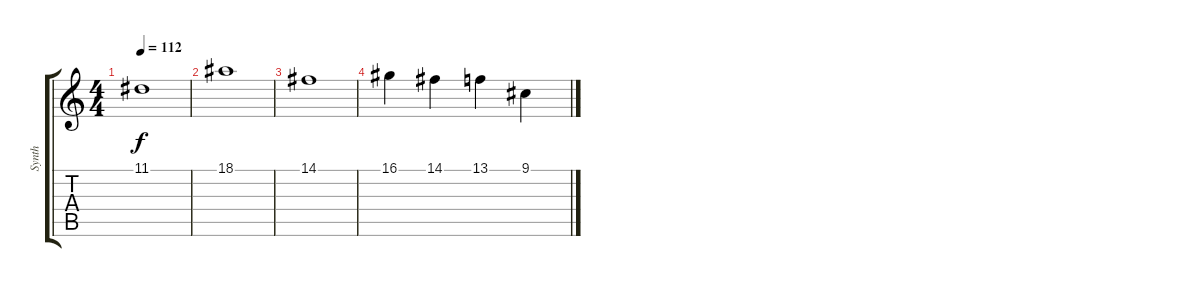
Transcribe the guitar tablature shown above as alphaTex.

\track ("Synth" "Synth") {instrument lead2sawtooth}
\staff {score tabs}
\tuning (E4 B3 G3 D3 A2 E2) {hide}
\ts (4 4)
\tempo 112
\clef g2
\ks c
11.1.1{dy f} |
18.1.1 |
14.1.1 |
16.1.4 14.1.4 13.1.4 9.1.4
